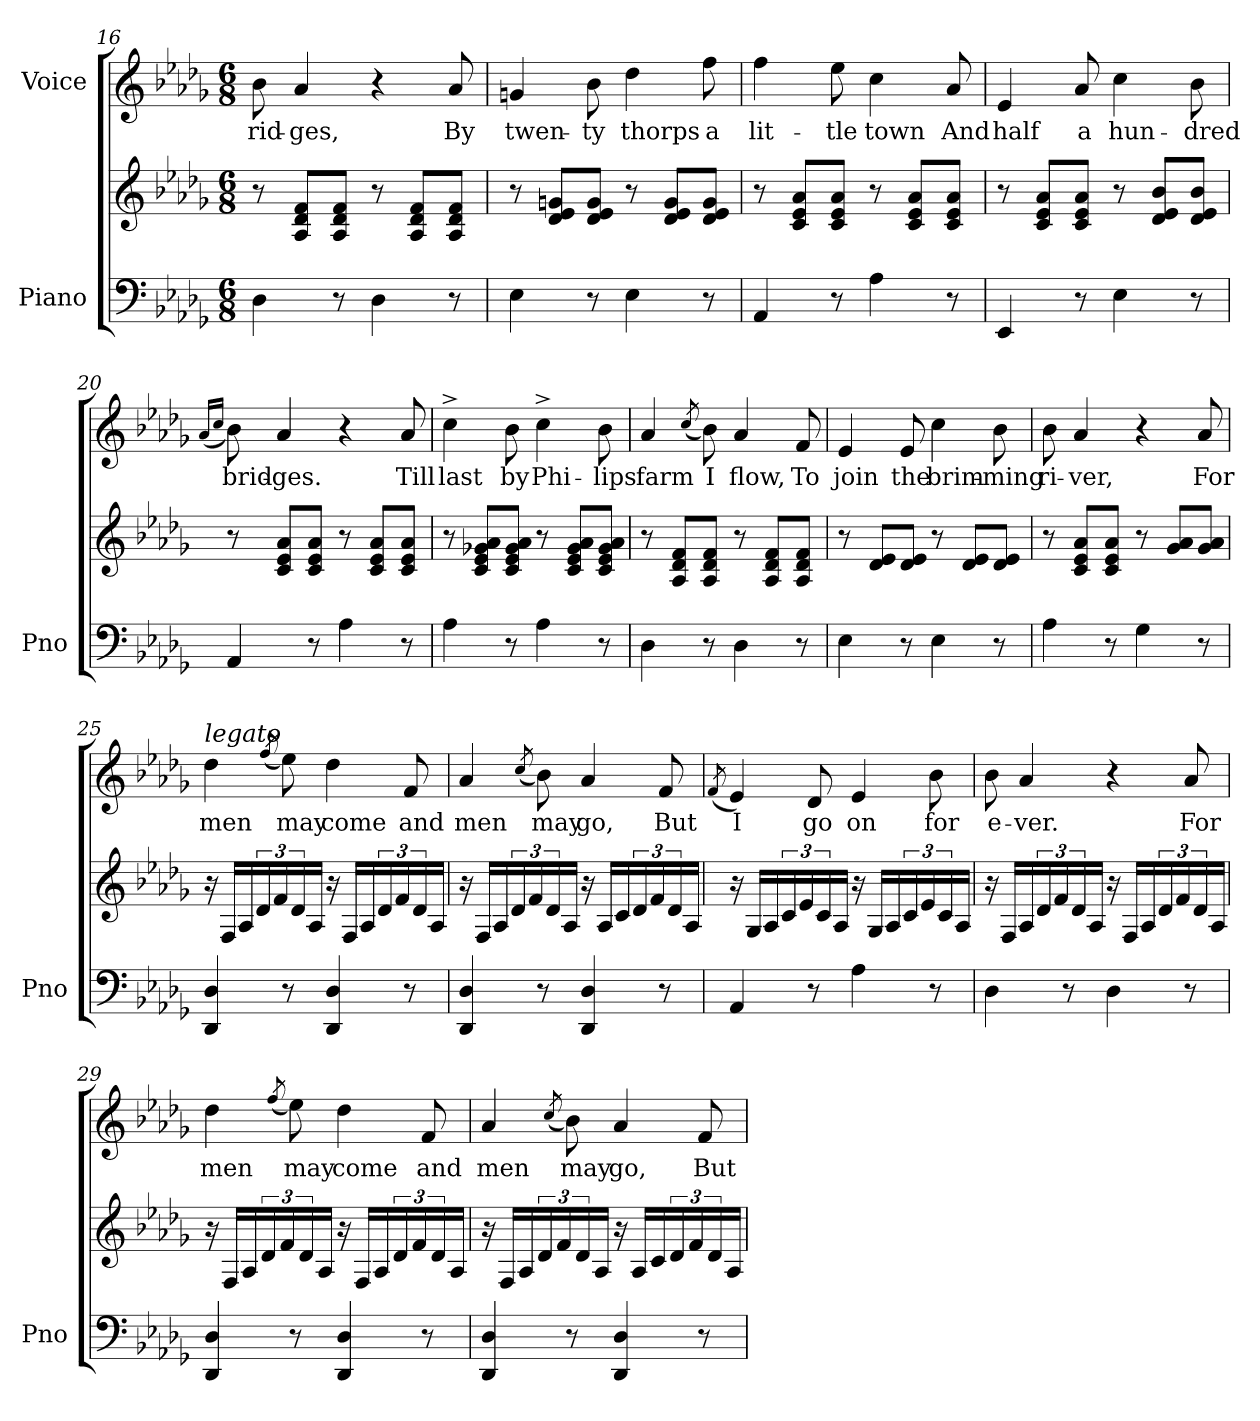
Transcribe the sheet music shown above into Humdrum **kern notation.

**kern	**kern	**kern	**text
*part2	*part2	*part1	*part1
*staff3	*staff2	*staff1	*staff1
*I"Piano	*	*I"Voice	*
*I'Pno	*	*	*
*clefF4	*clefG2	*clefG2	*
*k[b-e-a-d-g-]	*k[b-e-a-d-g-]	*k[b-e-a-d-g-]	*
*M6/8	*M6/8	*M6/8	*
=16	=16	=16	=16
!	!	!	!LO:LY:b
4D-\	8r	8b-\	rid-
!	!	!	!LO:LY:b
.	8A-/ 8d-/ 8f/L	4a-/	-ges,
8r	8A-/ 8d-/ 8f/J	.	.
4D-\	8r	4r	.
.	8A-/ 8d-/ 8f/L	.	.
!	!	!	!LO:LY:b
8r	8A-/ 8d-/ 8f/J	8a-/	By
!!LO:LB:g=z
=17	=17	=17	=17
!	!	!	!LO:LY:b
4E-\	8r	4gn/	twen-
.	8d-/ 8e-/ 8gn/L	.	.
!	!	!	!LO:LY:b
8r	8d-/ 8e-/ 8g/J	8b-\	-ty
!	!	!	!LO:LY:b
4E-\	8r	4dd-\	thorps
.	8d-/ 8e-/ 8g/L	.	.
!	!	!	!LO:LY:b
8r	8d-/ 8e-/ 8g/J	8ff\	a
=18	=18	=18	=18
!	!	!	!LO:LY:b
4AA-/	8r	4ff\	lit-
.	8c/ 8e-/ 8a-/L	.	.
!	!	!	!LO:LY:b
8r	8c/ 8e-/ 8a-/J	8ee-\	-tle
!	!	!	!LO:LY:b
4A-\	8r	4cc\	town
.	8c/ 8e-/ 8a-/L	.	.
!	!	!	!LO:LY:b
8r	8c/ 8e-/ 8a-/J	8a-/	And
=19	=19	=19	=19
!	!	!	!LO:LY:b
4EE-/	8r	4e-/	half
.	8c/ 8e-/ 8a-/L	.	.
!	!	!	!LO:LY:b
8r	8c/ 8e-/ 8a-/J	8a-/	a
!	!	!	!LO:LY:b
4E-\	8r	4cc\	hun-
.	8d-/ 8e-/ 8b-/L	.	.
!	!	!	!LO:LY:b
8r	8d-/ 8e-/ 8b-/J	8b-\	-dred
!!LO:PB:g=z
=20	=20	=20	=20
.	.	(<16qa-/LL	.
.	.	16qcc/JJ	.
!	!	!	!LO:LY:b
4AA-/	8r	8b-\)	brid-
!	!	!	!LO:LY:b
.	8c/ 8e-/ 8a-/L	4a-/	-ges.
8r	8c/ 8e-/ 8a-/J	.	.
4A-\	8r	4r	.
.	8c/ 8e-/ 8a-/L	.	.
!	!	!	!LO:LY:b
8r	8c/ 8e-/ 8a-/J	8a-/	Till
=21	=21	=21	=21
!	!	!	!LO:LY:b
4A-\	8r	4cc^\	last
.	8c/ 8e-/ 8g-X/ 8a-/L	.	.
!	!	!	!LO:LY:b
8r	8c/ 8e-/ 8g-/ 8a-/J	8b-\	by
!	!	!	!LO:LY:b
4A-\	8r	4cc^\	Phi-
.	8c/ 8e-/ 8g-/ 8a-/L	.	.
!	!	!	!LO:LY:b
8r	8c/ 8e-/ 8g-/ 8a-/J	8b-\	-lips
=22	=22	=22	=22
!	!	!	!LO:LY:b
4D-\	8r	4a-/	farm
.	8A-/ 8d-/ 8f/L	.	.
.	.	(<8qcc/	.
!	!	!	!LO:LY:b
8r	8A-/ 8d-/ 8f/J	8b-\)	I
!	!	!	!LO:LY:b
4D-\	8r	4a-/	flow,
.	8A-/ 8d-/ 8f/L	.	.
!	!	!	!LO:LY:b
8r	8A-/ 8d-/ 8f/J	8f/	To
!!LO:LB:g=z
=23	=23	=23	=23
!	!	!	!LO:LY:b
4E-\	8r	4e-/	join
.	8d-/ 8e-/L	.	.
!	!	!	!LO:LY:b
8r	8d-/ 8e-/J	8e-/	the
!	!	!	!LO:LY:b
4E-\	8r	4cc\	brim-
.	8d-/ 8e-/L	.	.
!	!	!	!LO:LY:b
8r	8d-/ 8e-/J	8b-\	-ming
=24	=24	=24	=24
!	!	!	!LO:LY:b
4A-\	8r	8b-\	ri-
!	!	!	!LO:LY:b
.	8c/ 8e-/ 8a-/L	4a-/	-ver,
8r	8c/ 8e-/ 8a-/J	.	.
4G-\	8r	4r	.
.	8g-/ 8a-/L	.	.
!	!	!	!LO:LY:b
8r	8g-/ 8a-/J	8a-/	For
=25	=25	=25	=25
!	!	!LO:TX:a:i:t=legato	!
!	!	!	!LO:LY:b
4DD-/ 4D-/	16r	4dd-\	men
.	16F/LL	.	.
.	16A-/	.	.
.	24d-/	.	.
.	24f/	.	.
.	.	(<8qff/	.
!	!	!	!LO:LY:b
8r	.	8ee-\)	may
.	24d-/	.	.
.	16A-/JJ	.	.
!	!	!	!LO:LY:b
4DD-/ 4D-/	16r	4dd-\	come
.	16F/LL	.	.
.	16A-/	.	.
.	24d-/	.	.
.	24f/	.	.
!	!	!	!LO:LY:b
8r	.	8f/	and
.	24d-/	.	.
.	16A-/JJ	.	.
!!LO:LB:g=z
=26	=26	=26	=26
!	!	!	!LO:LY:b
4DD-/ 4D-/	16r	4a-/	men
.	16F/LL	.	.
.	16A-/	.	.
.	24d-/	.	.
.	24f/	.	.
.	.	(<8qcc/	.
!	!	!	!LO:LY:b
8r	.	8b-\)	may
.	24d-/	.	.
.	16A-/JJ	.	.
!	!	!	!LO:LY:b
4DD-/ 4D-/	16r	4a-/	go,
.	16A-/LL	.	.
.	16c/	.	.
.	24d-/	.	.
.	24f/	.	.
!	!	!	!LO:LY:b
8r	.	8f/	But
.	24d-/	.	.
.	16A-/JJ	.	.
=27	=27	=27	=27
.	.	(<8qf/	.
!	!	!	!LO:LY:b
4AA-/	16r	4e-/)	I
.	16G-/LL	.	.
.	16A-/	.	.
.	24c/	.	.
.	24e-/	.	.
!	!	!	!LO:LY:b
8r	.	8d-/	go
.	24c/	.	.
.	16A-/JJ	.	.
!	!	!	!LO:LY:b
4A-\	16r	4e-/	on
.	16G-/LL	.	.
.	16A-/	.	.
.	24c/	.	.
.	24e-/	.	.
!	!	!	!LO:LY:b
8r	.	8b-\	for
.	24c/	.	.
.	16A-/JJ	.	.
=28	=28	=28	=28
!	!	!	!LO:LY:b
4D-\	16r	8b-\	e-
.	16F/LL	.	.
!	!	!	!LO:LY:b
.	16A-/	4a-/	-ver.
.	24d-/	.	.
.	24f/	.	.
8r	.	.	.
.	24d-/	.	.
.	16A-/JJ	.	.
4D-\	16r	4r	.
.	16F/LL	.	.
.	16A-/	.	.
.	24d-/	.	.
.	24f/	.	.
!	!	!	!LO:LY:b
8r	.	8a-/	For
.	24d-/	.	.
.	16A-/JJ	.	.
!!LO:LB:g=z
=29	=29	=29	=29
!	!	!	!LO:LY:b
4DD-/ 4D-/	16r	4dd-\	men
.	16F/LL	.	.
.	16A-/	.	.
.	24d-/	.	.
.	24f/	.	.
.	.	(<8qff/	.
!	!	!	!LO:LY:b
8r	.	8ee-\)	may
.	24d-/	.	.
.	16A-/JJ	.	.
!	!	!	!LO:LY:b
4DD-/ 4D-/	16r	4dd-\	come
.	16F/LL	.	.
.	16A-/	.	.
.	24d-/	.	.
.	24f/	.	.
!	!	!	!LO:LY:b
8r	.	8f/	and
.	24d-/	.	.
.	16A-/JJ	.	.
=30	=30	=30	=30
!	!	!	!LO:LY:b
4DD-/ 4D-/	16r	4a-/	men
.	16F/LL	.	.
.	16A-/	.	.
.	24d-/	.	.
.	24f/	.	.
.	.	(<8qcc/	.
!	!	!	!LO:LY:b
8r	.	8b-\)	may
.	24d-/	.	.
.	16A-/JJ	.	.
!	!	!	!LO:LY:b
4DD-/ 4D-/	16r	4a-/	go,
.	16A-/LL	.	.
.	16c/	.	.
.	24d-/	.	.
.	24f/	.	.
!	!	!	!LO:LY:b
8r	.	8f/	But
.	24d-/	.	.
.	16A-/JJ	.	.
=	=	=	=
*-	*-	*-	*-
